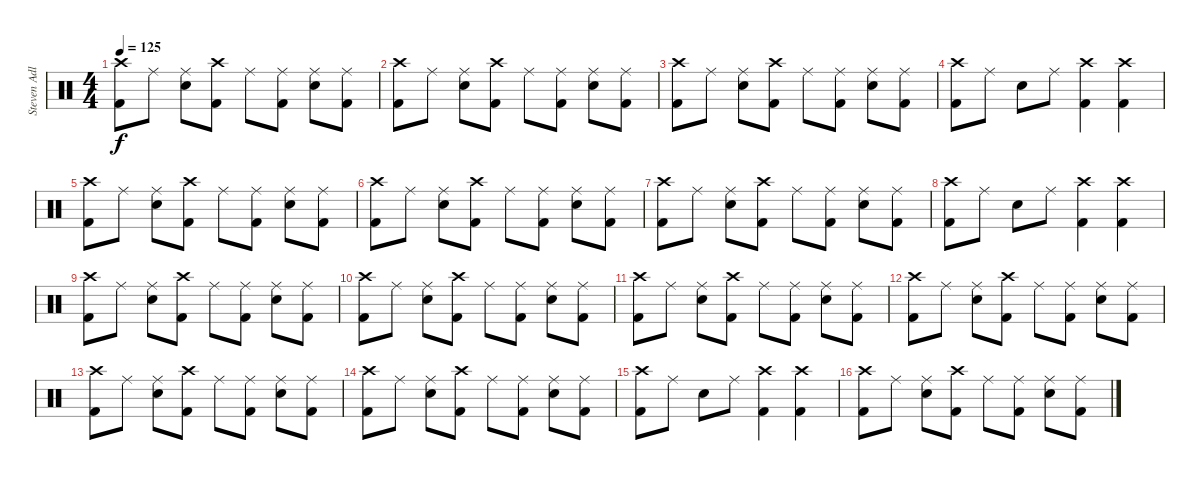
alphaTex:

\track ("Steven Adler" "Steven Adl") {instrument percussion}
\staff {score}
\articulation defaults
\ts (4 4)
\tempo 125
\clef neutral
\ks c
("Crash high (hit)" "Kick (hit) 2").8{dy f} "Ride (middle)".8 ("Ride (middle)" "Snare (hit) 2").8 ("Crash high (hit)" "Kick (hit) 2").8 "Ride (middle)".8 ("Ride (middle)" "Kick (hit) 2").8 ("Ride (middle)" "Snare (hit) 2").8 ("Ride (middle)" "Kick (hit) 2").8 |
("Crash high (hit)" "Kick (hit) 2").8 "Ride (middle)".8 ("Ride (middle)" "Snare (hit) 2").8 ("Crash high (hit)" "Kick (hit) 2").8 "Ride (middle)".8 ("Ride (middle)" "Kick (hit) 2").8 ("Ride (middle)" "Snare (hit) 2").8 ("Ride (middle)" "Kick (hit) 2").8 |
("Crash high (hit)" "Kick (hit) 2").8 "Ride (middle)".8 ("Ride (middle)" "Snare (hit) 2").8 ("Crash high (hit)" "Kick (hit) 2").8 "Ride (middle)".8 ("Ride (middle)" "Kick (hit) 2").8 ("Ride (middle)" "Snare (hit) 2").8 ("Ride (middle)" "Kick (hit) 2").8 |
("Crash high (hit)" "Kick (hit) 2").8 "Ride (middle)".8 "Snare (hit) 2".8 "Ride (middle)".8 ("Crash high (hit)" "Kick (hit) 2").4 ("Crash high (hit)" "Kick (hit) 2").4 |
("Crash high (hit)" "Kick (hit) 2").8 "Ride (middle)".8 ("Ride (middle)" "Snare (hit) 2").8 ("Crash high (hit)" "Kick (hit) 2").8 "Ride (middle)".8 ("Ride (middle)" "Kick (hit) 2").8 ("Ride (middle)" "Snare (hit) 2").8 ("Ride (middle)" "Kick (hit) 2").8 |
("Crash high (hit)" "Kick (hit) 2").8 "Ride (middle)".8 ("Ride (middle)" "Snare (hit) 2").8 ("Crash high (hit)" "Kick (hit) 2").8 "Ride (middle)".8 ("Ride (middle)" "Kick (hit) 2").8 ("Ride (middle)" "Snare (hit) 2").8 ("Ride (middle)" "Kick (hit) 2").8 |
("Crash high (hit)" "Kick (hit) 2").8 "Ride (middle)".8 ("Ride (middle)" "Snare (hit) 2").8 ("Crash high (hit)" "Kick (hit) 2").8 "Ride (middle)".8 ("Ride (middle)" "Kick (hit) 2").8 ("Ride (middle)" "Snare (hit) 2").8 ("Ride (middle)" "Kick (hit) 2").8 |
("Crash high (hit)" "Kick (hit) 2").8 "Ride (middle)".8 "Snare (hit) 2".8 "Ride (middle)".8 ("Crash high (hit)" "Kick (hit) 2").4 ("Crash high (hit)" "Kick (hit) 2").4 |
("Crash high (hit)" "Kick (hit) 2").8 "Ride (middle)".8 ("Ride (middle)" "Snare (hit) 2").8 ("Crash high (hit)" "Kick (hit) 2").8 "Ride (middle)".8 ("Ride (middle)" "Kick (hit) 2").8 ("Ride (middle)" "Snare (hit) 2").8 ("Ride (middle)" "Kick (hit) 2").8 |
("Crash high (hit)" "Kick (hit) 2").8 "Ride (middle)".8 ("Ride (middle)" "Snare (hit) 2").8 ("Crash high (hit)" "Kick (hit) 2").8 "Ride (middle)".8 ("Ride (middle)" "Kick (hit) 2").8 ("Ride (middle)" "Snare (hit) 2").8 ("Ride (middle)" "Kick (hit) 2").8 |
("Crash high (hit)" "Kick (hit) 2").8 "Ride (middle)".8 ("Ride (middle)" "Snare (hit) 2").8 ("Crash high (hit)" "Kick (hit) 2").8 "Ride (middle)".8 ("Ride (middle)" "Kick (hit) 2").8 ("Ride (middle)" "Snare (hit) 2").8 ("Ride (middle)" "Kick (hit) 2").8 |
("Crash high (hit)" "Kick (hit) 2").8 "Ride (middle)".8 ("Ride (middle)" "Snare (hit) 2").8 ("Crash high (hit)" "Kick (hit) 2").8 "Ride (middle)".8 ("Ride (middle)" "Kick (hit) 2").8 ("Ride (middle)" "Snare (hit) 2").8 ("Ride (middle)" "Kick (hit) 2").8 |
("Crash high (hit)" "Kick (hit) 2").8 "Ride (middle)".8 ("Ride (middle)" "Snare (hit) 2").8 ("Crash high (hit)" "Kick (hit) 2").8 "Ride (middle)".8 ("Ride (middle)" "Kick (hit) 2").8 ("Ride (middle)" "Snare (hit) 2").8 ("Ride (middle)" "Kick (hit) 2").8 |
("Crash high (hit)" "Kick (hit) 2").8 "Ride (middle)".8 ("Ride (middle)" "Snare (hit) 2").8 ("Crash high (hit)" "Kick (hit) 2").8 "Ride (middle)".8 ("Ride (middle)" "Kick (hit) 2").8 ("Ride (middle)" "Snare (hit) 2").8 ("Ride (middle)" "Kick (hit) 2").8 |
("Crash high (hit)" "Kick (hit) 2").8 "Ride (middle)".8 "Snare (hit) 2".8 "Ride (middle)".8 ("Crash high (hit)" "Kick (hit) 2").4 ("Crash high (hit)" "Kick (hit) 2").4 |
("Crash high (hit)" "Kick (hit) 2").8 "Ride (middle)".8 ("Ride (middle)" "Snare (hit) 2").8 ("Crash high (hit)" "Kick (hit) 2").8 "Ride (middle)".8 ("Ride (middle)" "Kick (hit) 2").8 ("Ride (middle)" "Snare (hit) 2").8 ("Ride (middle)" "Kick (hit) 2").8
